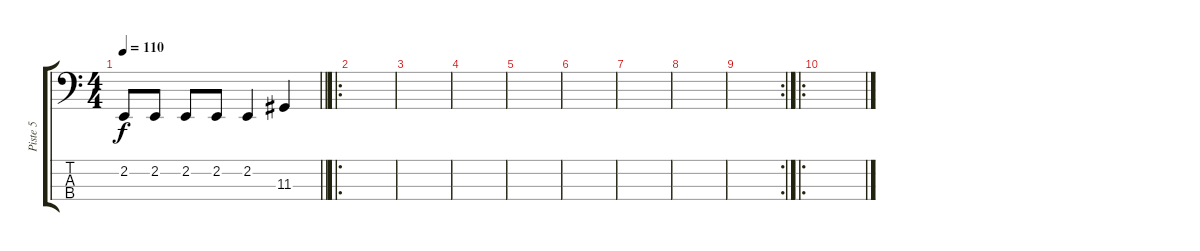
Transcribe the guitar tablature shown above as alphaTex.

\track ("Piste 5" "Piste 5") {instrument synthbrass2}
\staff {score tabs}
\tuning (G2 D2 A1 E1) {hide}
\ts (4 4)
\tempo 110
\clef f4
\barLineRight lightlight
\ks c
2.2.8{dy f} 2.2.8 2.2.8 2.2.8 2.2.4 11.3.4 |
\ro
\section ("" "")
|
|
|
|
|
|
|
\rc 2
|
\ro
